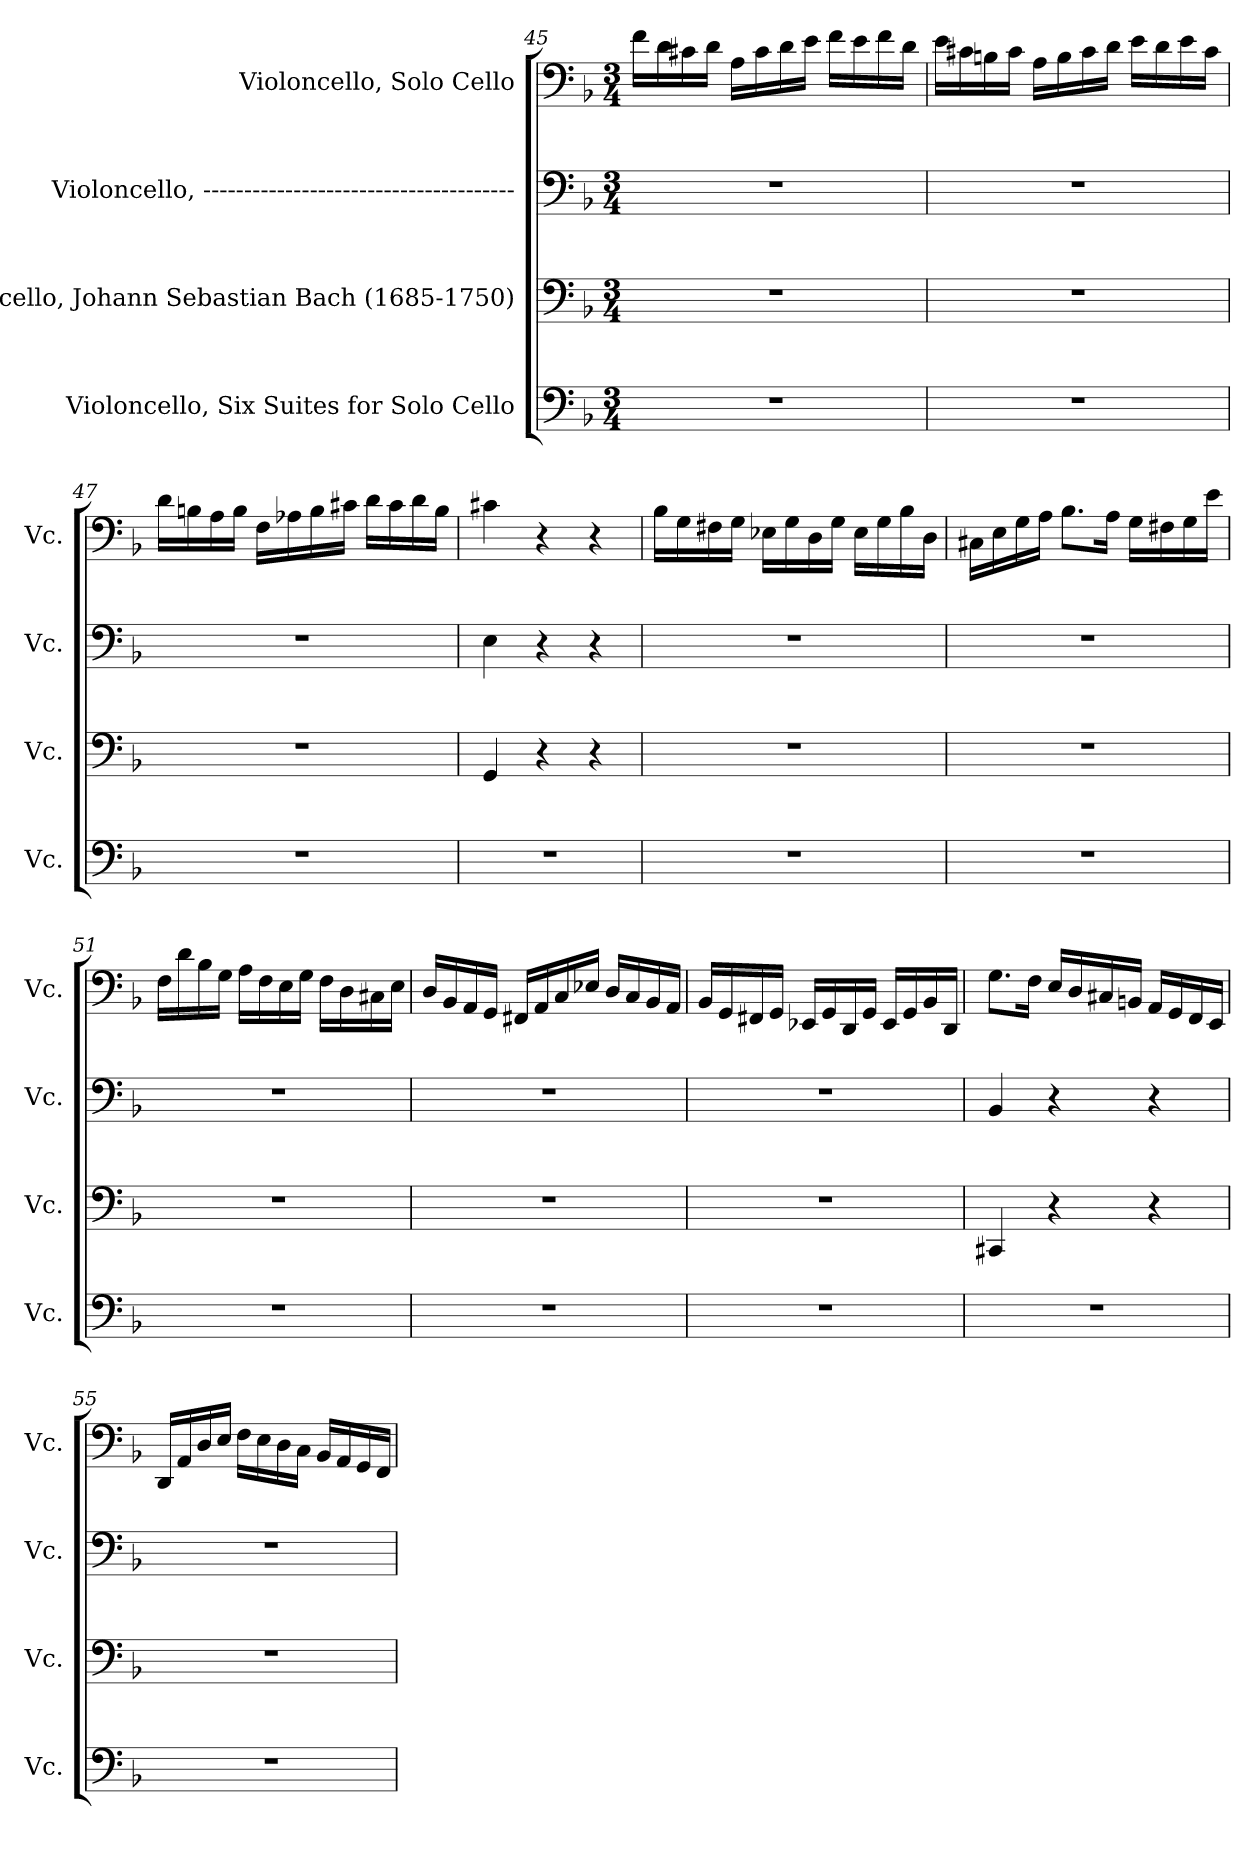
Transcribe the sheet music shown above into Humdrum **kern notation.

**kern	**kern	**kern	**kern
*part4	*part3	*part2	*part1
*staff4	*staff3	*staff2	*staff1
*I"Violoncello, Six Suites for Solo Cello	*I"Violoncello, Johann Sebastian Bach  (1685-1750)	*I"Violoncello, --------------------------------------	*I"Violoncello, Solo Cello
*I'Vc.	*I'Vc.	*I'Vc.	*I'Vc.
*clefF4	*clefF4	*clefF4	*clefF4
*k[b-]	*k[b-]	*k[b-]	*k[b-]
*M3/4	*M3/4	*M3/4	*M3/4
=45	=45	=45	=45
2.r	2.r	2.r	16f\LL
.	.	.	16d\
.	.	.	16c#X\
.	.	.	16d\JJ
.	.	.	16A\LL
.	.	.	16c#\
.	.	.	16d\
.	.	.	16e\JJ
.	.	.	16f\LL
.	.	.	16e\
.	.	.	16f\
.	.	.	16d\JJ
!!LO:PB:g=z
=46	=46	=46	=46
2.r	2.r	2.r	16e\LL
.	.	.	16c#X\
.	.	.	16Bn\
.	.	.	16c#\JJ
.	.	.	16A\LL
.	.	.	16B\
.	.	.	16c#\
.	.	.	16d\JJ
.	.	.	16e\LL
.	.	.	16d\
.	.	.	16e\
.	.	.	16c#\JJ
=47	=47	=47	=47
2.r	2.r	2.r	16d\LL
.	.	.	16Bn\
.	.	.	16A\
.	.	.	16B\JJ
.	.	.	16F\LL
.	.	.	16A-X\
.	.	.	16B\
.	.	.	16c#X\JJ
.	.	.	16d\LL
.	.	.	16c#\
.	.	.	16d\
.	.	.	16B\JJ
=48	=48	=48	=48
*	*	*	*MM20
2.r	4GG/	4E\	4c#X\
*	*	*	*MM90
.	4r	4r	4r
.	4r	4r	4r
!!LO:LB:g=z
=49	=49	=49	=49
*	*	*	*MM45
2.r	2.r	2.r	16B-\LL
.	.	.	16G\
.	.	.	16F#X\
.	.	.	16G\JJ
.	.	.	16E-X\LL
.	.	.	16G\
.	.	.	16D\
.	.	.	16G\JJ
.	.	.	16E-\LL
.	.	.	16G\
.	.	.	16B-\
.	.	.	16D\JJ
=50	=50	=50	=50
2.r	2.r	2.r	16C#X\LL
.	.	.	16E\
.	.	.	16G\
.	.	.	16A\JJ
.	.	.	8.B-\L
.	.	.	16A\Jk
.	.	.	16G\LL
.	.	.	16F#X\
.	.	.	16G\
.	.	.	16e\JJ
=51	=51	=51	=51
2.r	2.r	2.r	16F\LL
.	.	.	16d\
.	.	.	16B-\
.	.	.	16G\JJ
.	.	.	16A\LL
.	.	.	16F\
.	.	.	16E\
.	.	.	16G\JJ
.	.	.	16F\LL
.	.	.	16D\
.	.	.	16C#X\
.	.	.	16E\JJ
!!LO:LB:g=z
=52	=52	=52	=52
2.r	2.r	2.r	16D/LL
.	.	.	16BB-/
.	.	.	16AA/
.	.	.	16GG/JJ
.	.	.	16FF#X/LL
.	.	.	16AA/
.	.	.	16C/
.	.	.	16E-X/JJ
.	.	.	16D/LL
.	.	.	16C/
.	.	.	16BB-/
.	.	.	16AA/JJ
=53	=53	=53	=53
2.r	2.r	2.r	16BB-/LL
.	.	.	16GG/
.	.	.	16FF#X/
.	.	.	16GG/JJ
.	.	.	16EE-X/LL
.	.	.	16GG/
.	.	.	16DD/
.	.	.	16GG/JJ
.	.	.	16EE-/LL
.	.	.	16GG/
.	.	.	16BB-/
.	.	.	16DD/JJ
=54	=54	=54	=54
2.r	4CC#X/	4BB-/	8.G\L
.	.	.	16F\Jk
.	4r	4r	16E/LL
.	.	.	16D/
.	.	.	16C#X/
.	.	.	16BBn/JJ
.	4r	4r	16AA/LL
.	.	.	16GG/
.	.	.	16FF/
.	.	.	16EE/JJ
!!LO:PB:g=z
=55	=55	=55	=55
2.r	2.r	2.r	16DD/LL
.	.	.	16AA/
.	.	.	16D/
.	.	.	16E/JJ
.	.	.	16F\LL
.	.	.	16E\
.	.	.	16D\
.	.	.	16C\JJ
.	.	.	16BB-/LL
.	.	.	16AA/
.	.	.	16GG/
.	.	.	16FF/JJ
=	=	=	=
*-	*-	*-	*-
